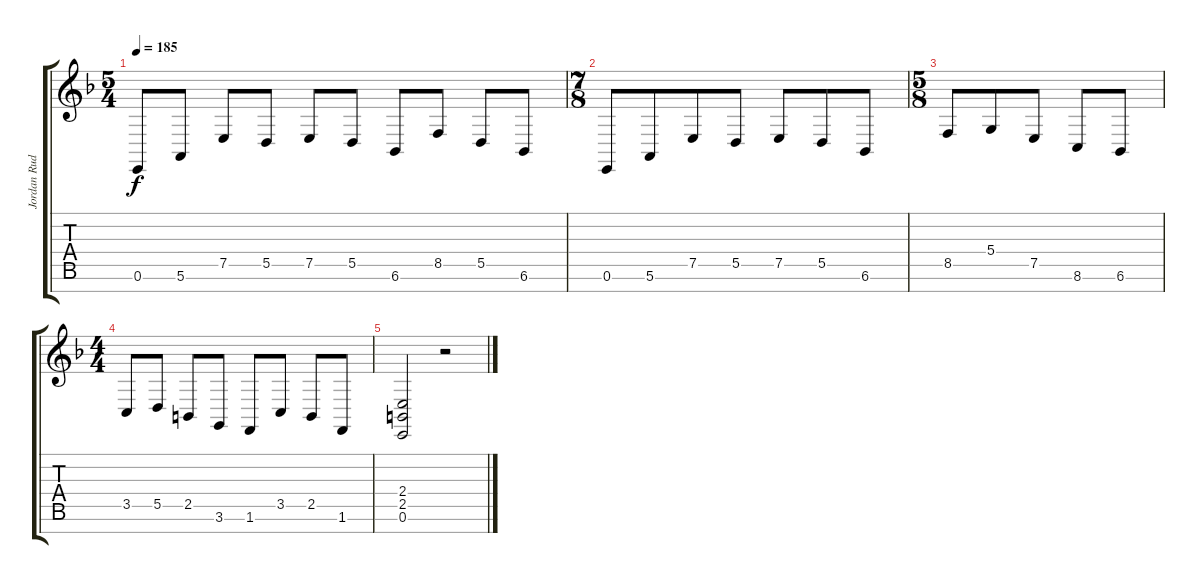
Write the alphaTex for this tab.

\track ("Jordan Rudess" "Jordan Rud") {instrument synthstrings2}
\staff {score tabs}
\tuning (E4 B3 G3 D3 A2 E2 B1) {hide}
\ts (5 4)
\tempo 185
\clef g2
\ks f
0.6.8{dy f} 5.6.8 7.5.8 5.5.8 7.5.8 5.5.8 6.6.8 8.5.8 5.5.8 6.6.8 |
\ts (7 8)
0.6.8 5.6.8 7.5.8 5.5.8 7.5.8 5.5.8 6.6.8 |
\ts (5 8)
8.5.8 5.4.8 7.5.8 8.6.8 6.6.8 |
\ts (4 4)
3.5.8 5.5.8 2.5.8 3.6.8 1.6.8 3.5.8 2.5.8 1.6.8 |
(2.4 2.5 0.6).2 r.2
